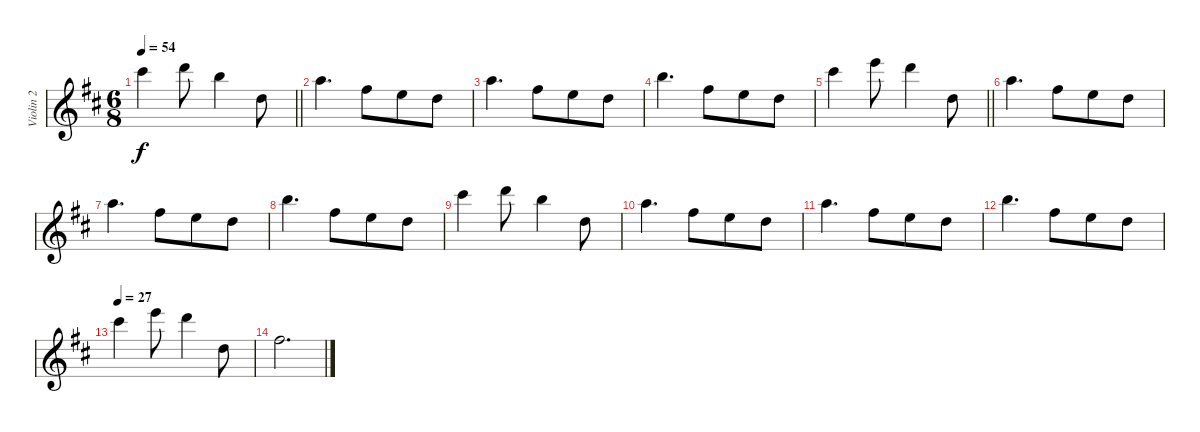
\track ("Violin 2" "Violin 2") {instrument violin}
\staff {score}
\tuning (E5 A4 D4 G3) {hide}
\ts (6 8)
\tempo 54
\clef g2
\barLineRight lightlight
\ks d
9.1.4{dy f} 10.1.8 7.1.4 5.2.8 |
5.1.4{d} 2.1.8 0.1.8 5.2.8 |
5.1.4{d} 2.1.8 0.1.8 5.2.8 |
7.1.4{d} 2.1.8 0.1.8 5.2.8 |
\barLineRight lightlight
9.1.4 19.2.8 17.2.4 5.2.8 |
5.1.4{d} 2.1.8 0.1.8 5.2.8 |
5.1.4{d} 2.1.8 0.1.8 5.2.8 |
7.1.4{d} 2.1.8 0.1.8 5.2.8 |
9.1.4 10.1.8 7.1.4 5.2.8 |
5.1.4{d} 2.1.8 0.1.8 5.2.8 |
5.1.4{d} 2.1.8 0.1.8 5.2.8 |
7.1.4{d} 2.1.8 0.1.8 5.2.8 |
\tempo 27
9.1.4 19.2.8 17.2.4 5.2.8 |
9.2.2{d}
